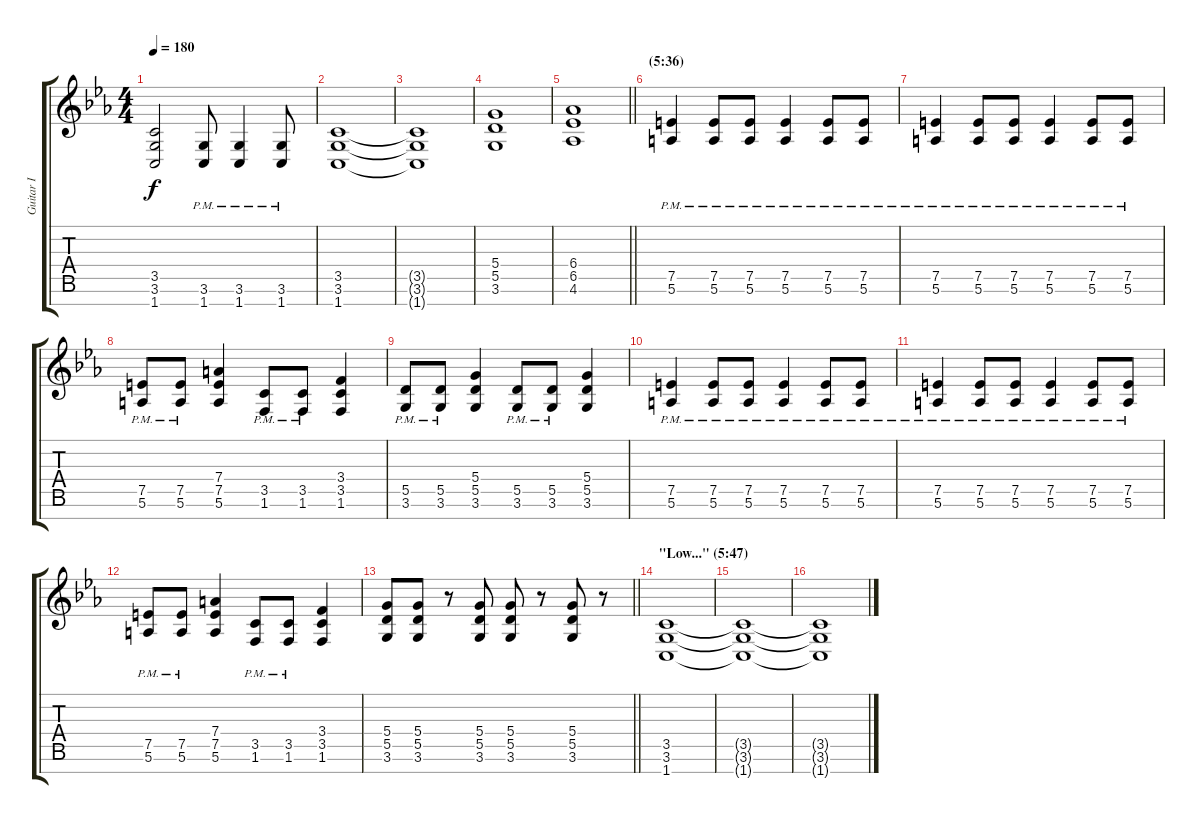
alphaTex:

\track ("Guitar I" "Guitar I") {instrument distortionguitar}
\staff {score tabs}
\tuning (E4 B3 G3 D3 A2 E2 B1) {hide}
\ts (4 4)
\tempo 180
\clef g2
\ks eb
(3.5{t} 3.6{t} 1.7{t}).2{dy f} (3.6{pm} 1.7{pm}).8 (3.6{pm} 1.7{pm}).4 (3.6{pm} 1.7{pm}).8 |
(3.5 3.6 1.7).1 |
(3.5{t} 3.6{t} 1.7{t}).1 |
(5.4 5.5 3.6).1 |
\barLineRight lightlight
(6.4 6.5 4.6).1 |
\section ("" "(5:36)")
(7.5{pm} 5.6{pm}).4 (7.5{pm} 5.6{pm}).8 (7.5{pm} 5.6{pm}).8 (7.5{pm} 5.6{pm}).4 (7.5{pm} 5.6{pm}).8 (7.5{pm} 5.6{pm}).8 |
(7.5{pm} 5.6{pm}).4 (7.5{pm} 5.6{pm}).8 (7.5{pm} 5.6{pm}).8 (7.5{pm} 5.6{pm}).4 (7.5{pm} 5.6{pm}).8 (7.5{pm} 5.6{pm}).8 |
(7.5{pm} 5.6{pm}).8 (7.5{pm} 5.6{pm}).8 (7.4 7.5 5.6).4 (3.5{pm} 1.6{pm}).8 (3.5{pm} 1.6{pm}).8 (3.4 3.5 1.6).4 |
(5.5{pm} 3.6{pm}).8 (5.5{pm} 3.6{pm}).8 (5.4 5.5 3.6).4 (5.5{pm} 3.6{pm}).8 (5.5{pm} 3.6{pm}).8 (5.4 5.5 3.6).4 |
(7.5{pm} 5.6{pm}).4 (7.5{pm} 5.6{pm}).8 (7.5{pm} 5.6{pm}).8 (7.5{pm} 5.6{pm}).4 (7.5{pm} 5.6{pm}).8 (7.5{pm} 5.6{pm}).8 |
(7.5{pm} 5.6{pm}).4 (7.5{pm} 5.6{pm}).8 (7.5{pm} 5.6{pm}).8 (7.5{pm} 5.6{pm}).4 (7.5{pm} 5.6{pm}).8 (7.5{pm} 5.6{pm}).8 |
(7.5{pm} 5.6{pm}).8 (7.5{pm} 5.6{pm}).8 (7.4 7.5 5.6).4 (3.5{pm} 1.6{pm}).8 (3.5{pm} 1.6{pm}).8 (3.4 3.5 1.6).4 |
\barLineRight lightlight
(5.4 5.5 3.6).8 (5.4 5.5 3.6).8 r.8 (5.4 5.5 3.6).8 (5.4 5.5 3.6).8 r.8 (5.4 5.5 3.6).8 r.8 |
\section ("" "\"Low...\" (5:47)")
(3.5 3.6 1.7).1 |
(3.5{t} 3.6{t} 1.7{t}).1 |
(3.5{t} 3.6{t} 1.7{t}).1
